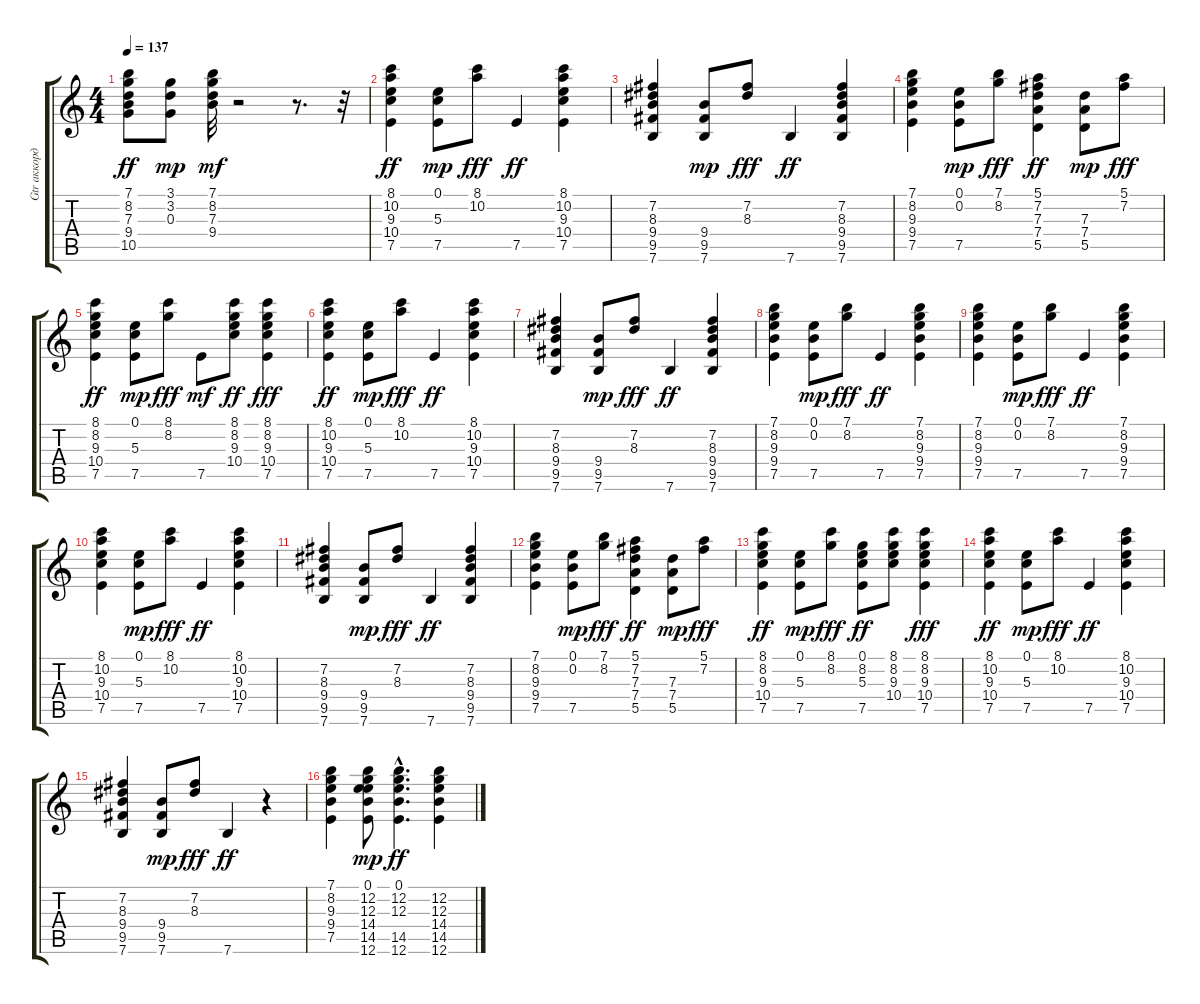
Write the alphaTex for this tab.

\track ("Gtr аккорды" "Gtr аккорд") {instrument acousticguitarsteel}
\staff {score tabs}
\tuning (E4 B3 G3 D3 A2 E2) {hide}
\ts (4 4)
\tempo 137
\clef g2
\ks c
(7.1 8.2 7.3 9.4 10.5).8{dy ff} (3.1 3.2 0.3).8{dy mp} (7.1 8.2 7.3 9.4).32{dy mf} r.2 r.8{d} r.32 |
(8.1 10.2 9.3 10.4 7.5).4{dy ff} (0.1 5.3 7.5).8{dy mp} (8.1 10.2).8{dy fff} 7.5.4{dy ff} (8.1 10.2 9.3 10.4 7.5).4 |
(7.2 8.3 9.4 9.5 7.6).4 (9.4 9.5 7.6).8{dy mp} (7.2 8.3).8{dy fff} 7.6.4{dy ff} (7.2 8.3 9.4 9.5 7.6).4 |
(7.1 8.2 9.3 9.4 7.5).4 (0.1 0.2 7.5).8{dy mp} (7.1 8.2).8{dy fff} (5.1 7.2 7.3 7.4 5.5).4{dy ff} (7.3 7.4 5.5).8{dy mp} (5.1 7.2).8{dy fff} |
(8.1 8.2 9.3 10.4 7.5).4{dy ff} (0.1 5.3 7.5).8{dy mp} (8.1 8.2).8{dy fff} 7.5.8{dy mf} (8.1 8.2 9.3 10.4).8{dy ff} (8.1 8.2 9.3 10.4 7.5).4{dy fff} |
(8.1 10.2 9.3 10.4 7.5).4{dy ff} (0.1 5.3 7.5).8{dy mp} (8.1 10.2).8{dy fff} 7.5.4{dy ff} (8.1 10.2 9.3 10.4 7.5).4 |
(7.2 8.3 9.4 9.5 7.6).4 (9.4 9.5 7.6).8{dy mp} (7.2 8.3).8{dy fff} 7.6.4{dy ff} (7.2 8.3 9.4 9.5 7.6).4 |
(7.1 8.2 9.3 9.4 7.5).4 (0.1 0.2 7.5).8{dy mp} (7.1 8.2).8{dy fff} 7.5.4{dy ff} (7.1 8.2 9.3 9.4 7.5).4 |
(7.1 8.2 9.3 9.4 7.5).4 (0.1 0.2 7.5).8{dy mp} (7.1 8.2).8{dy fff} 7.5.4{dy ff} (7.1 8.2 9.3 9.4 7.5).4 |
(8.1 10.2 9.3 10.4 7.5).4 (0.1 5.3 7.5).8{dy mp} (8.1 10.2).8{dy fff} 7.5.4{dy ff} (8.1 10.2 9.3 10.4 7.5).4 |
(7.2 8.3 9.4 9.5 7.6).4 (9.4 9.5 7.6).8{dy mp} (7.2 8.3).8{dy fff} 7.6.4{dy ff} (7.2 8.3 9.4 9.5 7.6).4 |
(7.1 8.2 9.3 9.4 7.5).4 (0.1 0.2 7.5).8{dy mp} (7.1 8.2).8{dy fff} (5.1 7.2 7.3 7.4 5.5).4{dy ff} (7.3 7.4 5.5).8{dy mp} (5.1 7.2).8{dy fff} |
(8.1 8.2 9.3 10.4 7.5).4{dy ff} (0.1 5.3 7.5).8{dy mp} (8.1 8.2).8{dy fff} (0.1 8.2 5.3 7.5).8{dy ff} (8.1 8.2 9.3 10.4).8 (8.1 8.2 9.3 10.4 7.5).4{dy fff} |
(8.1 10.2 9.3 10.4 7.5).4{dy ff} (0.1 5.3 7.5).8{dy mp} (8.1 10.2).8{dy fff} 7.5.4{dy ff} (8.1 10.2 9.3 10.4 7.5).4 |
(7.2 8.3 9.4 9.5 7.6).4 (9.4 9.5 7.6).8{dy mp} (7.2 8.3).8{dy fff} 7.6.4{dy ff} r.4 |
(7.1 8.2 9.3 9.4 7.5).4 (0.1 12.2 12.3 14.4 14.5 12.6).8{dy mp} (0.1{hac} 12.2{hac} 12.3{hac} 14.5{hac} 12.6{hac}).4{d dy ff} (12.2 12.3 14.4 14.5 12.6).4
